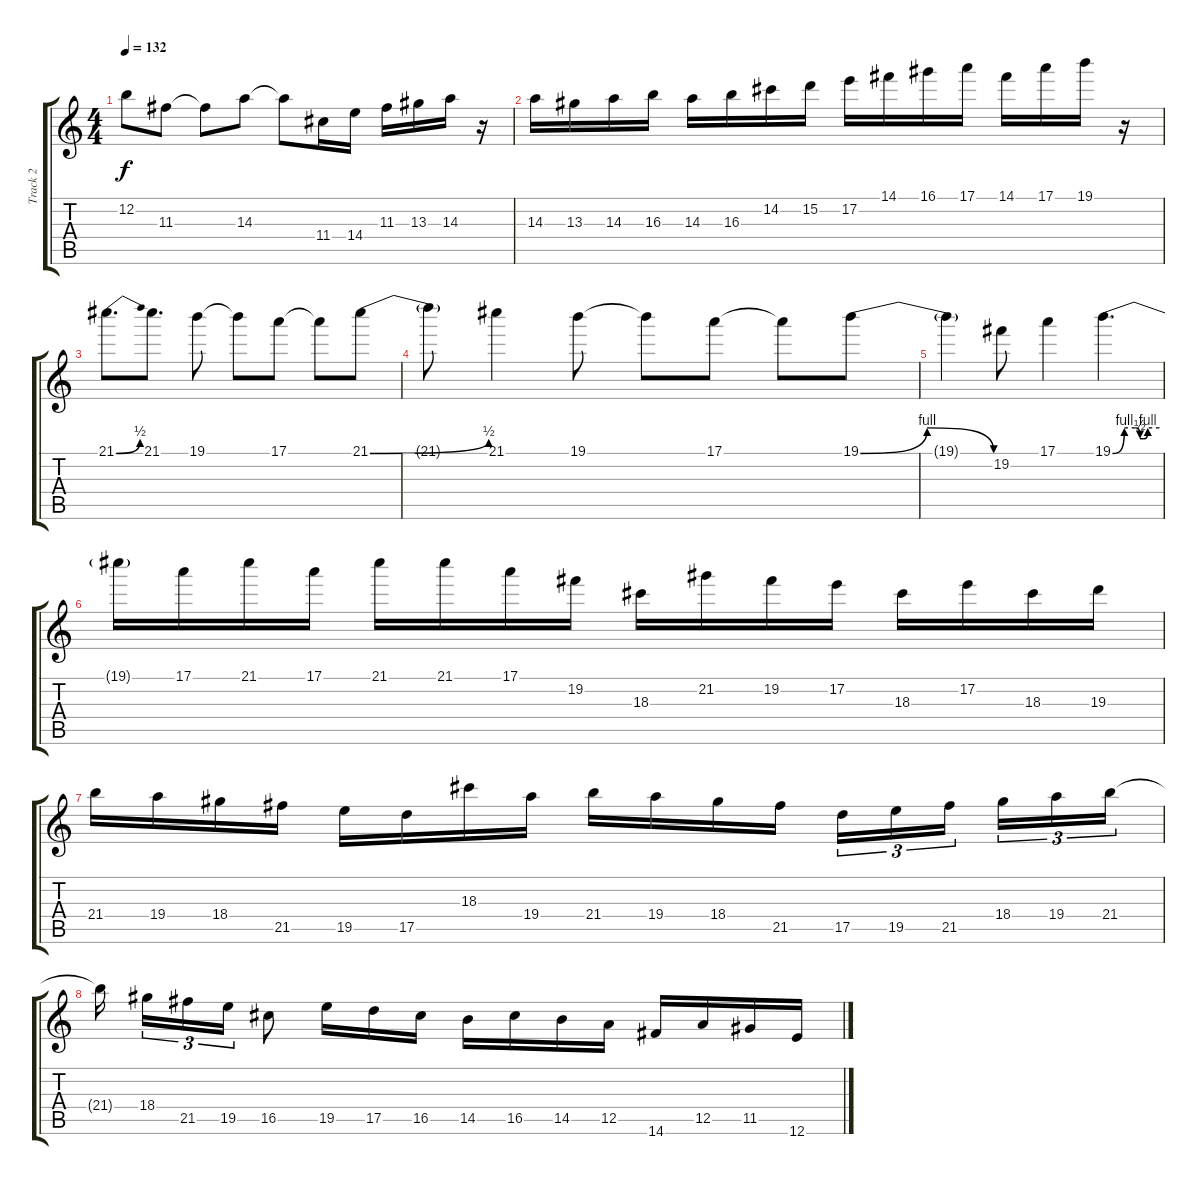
\track ("Track 2" "Track 2") {instrument distortionguitar}
\staff {score tabs}
\tuning (E4 B3 G3 D3 A2 E2) {hide}
\ts (4 4)
\tempo 132
\clef g2
\ks c
12.2{t}.8{dy f} 11.3.8 11.3{t}.8 14.3.8 14.3{t}.8 11.4.16 14.4.16 11.3.16 13.3.16 14.3.16 r.16 |
14.3.16 13.3.16 14.3.16 16.3.16 14.3.16 16.3.16 14.2.16 15.2.16 17.2.16 14.1.16 16.1.16 17.1.16 14.1.16 17.1.16 19.1.16 r.16 |
21.1{be (bend 0 0 60 2)}.8{d} 21.1.8{d} 19.1.8 19.1{t}.8 17.1.8 17.1{t}.8 21.1{be (bend 0 0 60 2)}.8 |
21.1{t}.8 21.1.4 19.1.8 19.1{t}.8 17.1.8 17.1{t}.8 19.1{be (bendrelease 0 0 20 4 49 4 60 0)}.8 |
19.1{t}.4 19.2.8 17.1.4 19.1{be (custom 0 0 15 4 29 4 35 2 40 2 45 4 60 4)}.4{d} |
19.1{t}.16 17.1.16 21.1.16 17.1.16 21.1.16 21.1.16 17.1.16 19.2.16 18.3.16 21.2.16 19.2.16 17.2.16 18.3.16 17.2.16 18.3.16 19.3.16 |
21.4.16 19.4.16 18.4.16 21.5.16 19.5.16 17.5.16 18.3.16 19.4.16 21.4.16 19.4.16 18.4.16 21.5.16 17.5.16{tu (3 2)} 19.5.16{tu (3 2)} 21.5.16{tu (3 2) beam splitsecondary} 18.4.16{tu (3 2)} 19.4.16{tu (3 2)} 21.4.16{tu (3 2)} |
21.4{t}.16{beam splitsecondary} 18.4.16{tu (3 2)} 21.5.16{tu (3 2)} 19.5.16{tu (3 2)} 16.5.8 19.5.16 17.5.16 16.5.16 14.5.16 16.5.16 14.5.16 12.5.16 14.6.16 12.5.16 11.5.16 12.6.16
